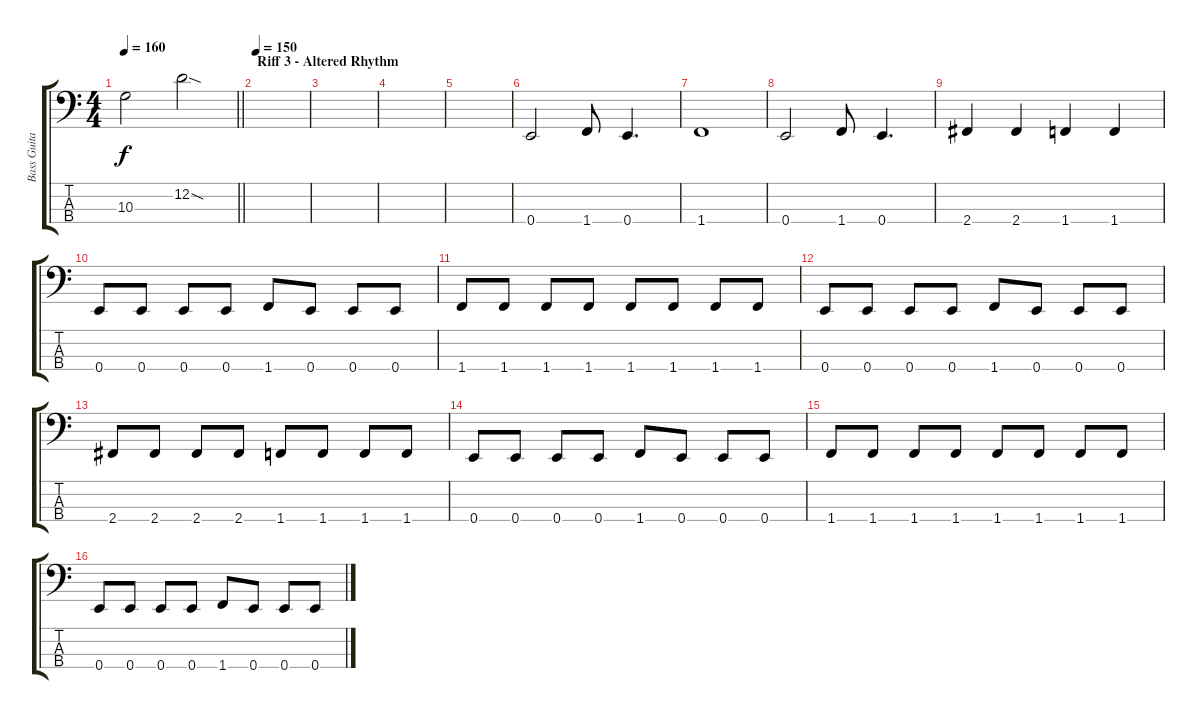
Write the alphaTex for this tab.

\track ("Bass Guitar" "Bass Guita") {instrument electricbassfinger}
\staff {score tabs}
\tuning (G2 D2 A1 E1) {hide}
\ts (4 4)
\tempo 160
\clef f4
\barLineRight lightlight
\ks c
10.3.2{dy f} 12.2{sod}.2 |
\section ("" "Riff 3 - Altered Rhythm")
\tempo 150
|
|
|
|
0.4.2 1.4.8 0.4.4{d} |
1.4.1 |
0.4.2 1.4.8 0.4.4{d} |
2.4.4 2.4.4 1.4.4 1.4.4 |
0.4.8 0.4.8 0.4.8 0.4.8 1.4.8 0.4.8 0.4.8 0.4.8 |
1.4.8 1.4.8 1.4.8 1.4.8 1.4.8 1.4.8 1.4.8 1.4.8 |
0.4.8 0.4.8 0.4.8 0.4.8 1.4.8 0.4.8 0.4.8 0.4.8 |
2.4.8 2.4.8 2.4.8 2.4.8 1.4.8 1.4.8 1.4.8 1.4.8 |
0.4.8 0.4.8 0.4.8 0.4.8 1.4.8 0.4.8 0.4.8 0.4.8 |
1.4.8 1.4.8 1.4.8 1.4.8 1.4.8 1.4.8 1.4.8 1.4.8 |
0.4.8 0.4.8 0.4.8 0.4.8 1.4.8 0.4.8 0.4.8 0.4.8
